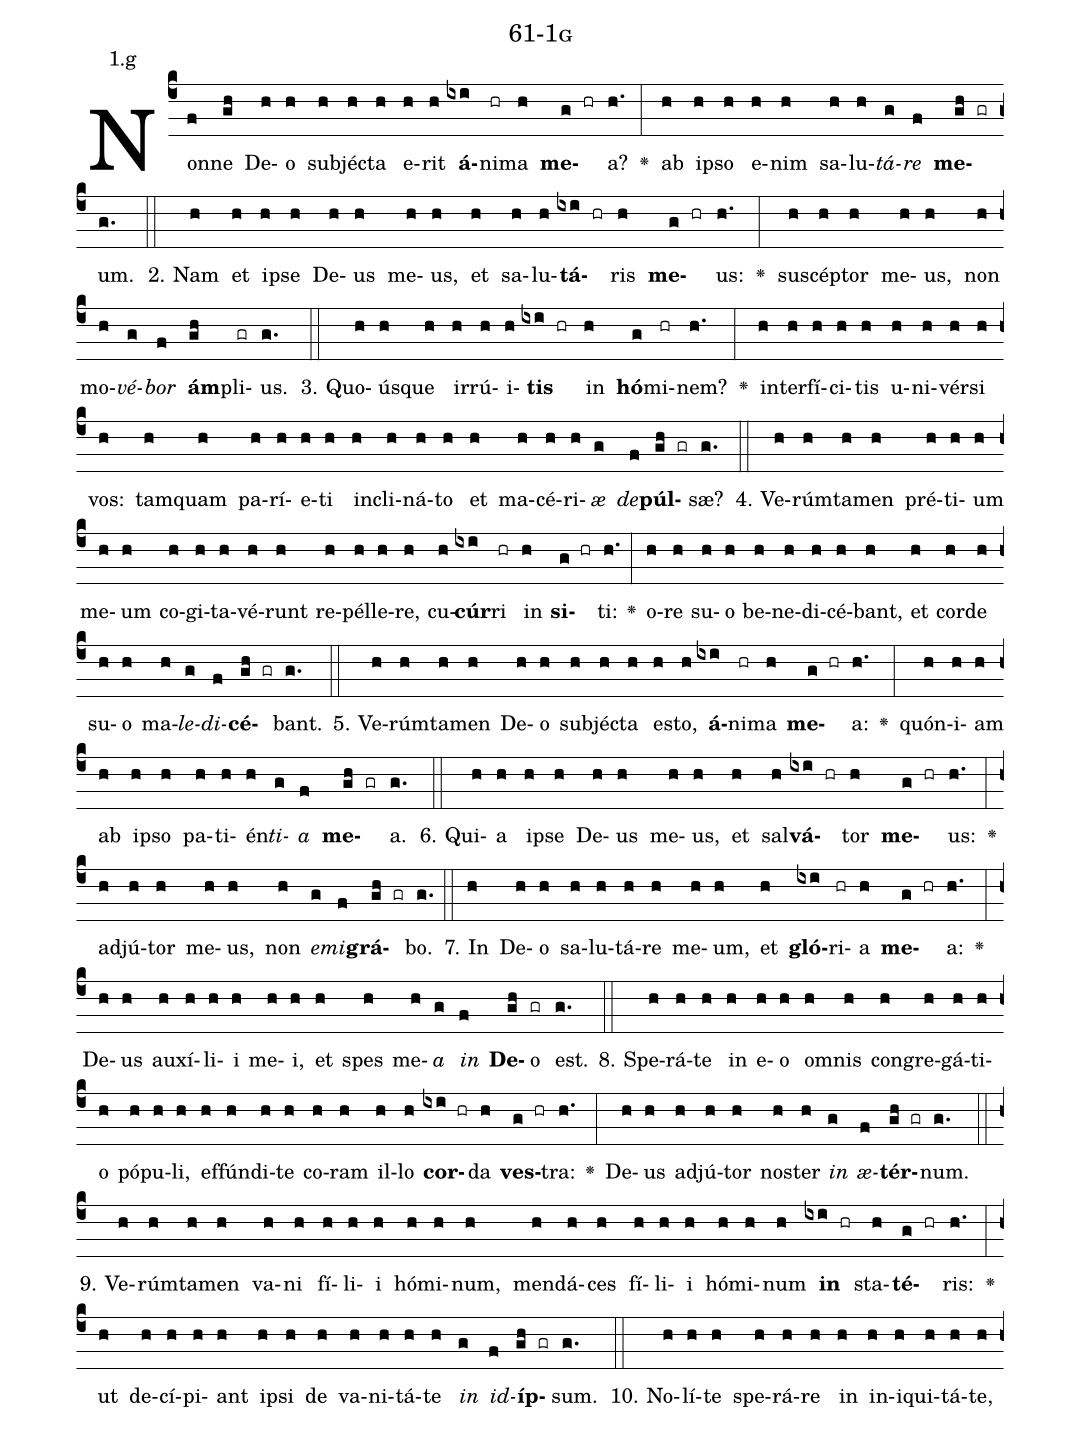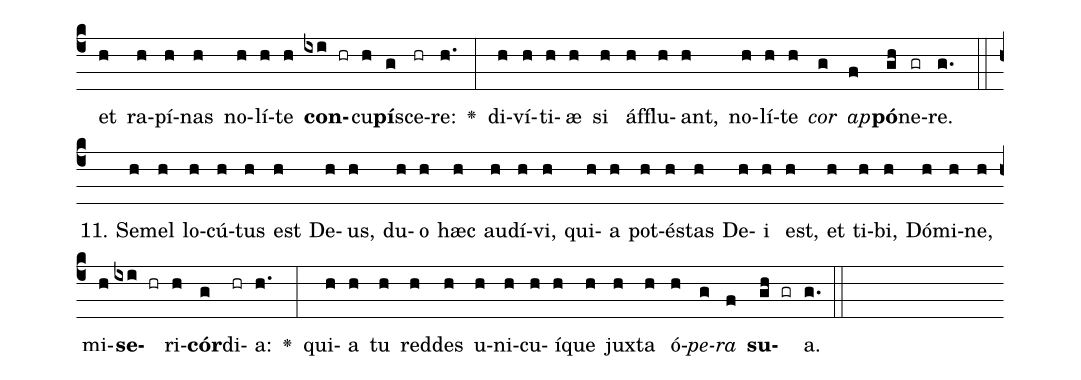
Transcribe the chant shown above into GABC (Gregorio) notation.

name: 61-1g;
annotation: 1.g;
%%
(c4)Non(f)ne(gh) De(h)o(h) sub(h)jéc(h)ta(h) e(h)rit(h) <b>á</b>(ixi)ni(hr)ma(h) <b>me</b>(g hr)a?(h.) <v>\greheightstar</v>(:) ab(h) ip(h)so(h) e(h)nim(h) sa(h)lu(h)<i>tá</i>(g)<i>re</i>(f) <b>me</b>(gh gr)um.(g.) (::)
2. Nam(h) et(h) ip(h)se(h) De(h)us(h) me(h)us,(h) et(h) sa(h)lu(h)<b>tá</b>(ixi hr)ris(h) <b>me</b>(g hr)us:(h.) <v>\greheightstar</v>(:) su(h)scép(h)tor(h) me(h)us,(h) non(h) mo(h)<i>vé</i>(g)<i>bor</i>(f) <b>ám</b>(gh)pli(gr)us.(g.) (::)
3. Quo(h)ús(h)que(h) ir(h)rú(h)i(h)<b>tis</b>(ixi hr) in(h) <b>hó</b>(g)mi(hr)nem?(h.) <v>\greheightstar</v>(:) in(h)ter(h)fí(h)ci(h)tis(h) u(h)ni(h)vér(h)si(h) vos:(h) tam(h)quam(h) pa(h)rí(h)e(h)ti(h) in(h)cli(h)ná(h)to(h) et(h) ma(h)cé(h)ri(h)<i>æ</i>(g) <i>de</i>(f)<b>púl</b>(gh gr)sæ?(g.) (::)
4. Ve(h)rúm(h)ta(h)men(h) pré(h)ti(h)um(h) me(h)um(h) co(h)gi(h)ta(h)vé(h)runt(h) re(h)pél(h)le(h)re,(h) cu(h)<b>cúr</b>(ixi)ri(hr) in(h) <b>si</b>(g hr)ti:(h.) <v>\greheightstar</v>(:) o(h)re(h) su(h)o(h) be(h)ne(h)di(h)cé(h)bant,(h) et(h) cor(h)de(h) su(h)o(h) ma(h)<i>le</i>(g)<i>di</i>(f)<b>cé</b>(gh gr)bant.(g.) (::)
5. Ve(h)rúm(h)ta(h)men(h) De(h)o(h) sub(h)jéc(h)ta(h) es(h)to,(h) <b>á</b>(ixi)ni(hr)ma(h) <b>me</b>(g hr)a:(h.) <v>\greheightstar</v>(:) quón(h)i(h)am(h) ab(h) ip(h)so(h) pa(h)ti(h)én(h)<i>ti</i>(g)<i>a</i>(f) <b>me</b>(gh gr)a.(g.) (::)
6. Qui(h)a(h) ip(h)se(h) De(h)us(h) me(h)us,(h) et(h) sal(h)<b>vá</b>(ixi hr)tor(h) <b>me</b>(g hr)us:(h.) <v>\greheightstar</v>(:) ad(h)jú(h)tor(h) me(h)us,(h) non(h) <i>e</i>(g)<i>mi</i>(f)<b>grá</b>(gh gr)bo.(g.) (::)
7. In(h) De(h)o(h) sa(h)lu(h)tá(h)re(h) me(h)um,(h) et(h) <b>gló</b>(ixi)ri(hr)a(h) <b>me</b>(g hr)a:(h.) <v>\greheightstar</v>(:) De(h)us(h) au(h)xí(h)li(h)i(h) me(h)i,(h) et(h) spes(h) me(h)<i>a</i>(g) <i>in</i>(f) <b>De</b>(gh)o(gr) est.(g.) (::)
8. Spe(h)rá(h)te(h) in(h) e(h)o(h) om(h)nis(h) con(h)gre(h)gá(h)ti(h)o(h) pó(h)pu(h)li,(h) ef(h)fún(h)di(h)te(h) co(h)ram(h) il(h)lo(h) <b>cor</b>(ixi hr)da(h) <b>ves</b>(g hr)tra:(h.) <v>\greheightstar</v>(:) De(h)us(h) ad(h)jú(h)tor(h) nos(h)ter(h) <i>in</i>(g) <i>æ</i>(f)<b>tér</b>(gh gr)num.(g.) (::)
9. Ve(h)rúm(h)ta(h)men(h) va(h)ni(h) fí(h)li(h)i(h) hó(h)mi(h)num,(h) men(h)dá(h)ces(h) fí(h)li(h)i(h) hó(h)mi(h)num(h) <b>in</b>(ixi hr) sta(h)<b>té</b>(g hr)ris:(h.) <v>\greheightstar</v>(:) ut(h) de(h)cí(h)pi(h)ant(h) ip(h)si(h) de(h) va(h)ni(h)tá(h)te(h) <i>in</i>(g) <i>id</i>(f)<b>íp</b>(gh gr)sum.(g.) (::)
10. No(h)lí(h)te(h) spe(h)rá(h)re(h) in(h) in(h)i(h)qui(h)tá(h)te,(h) et(h) ra(h)pí(h)nas(h) no(h)lí(h)te(h) <b>con</b>(ixi hr)cu(h)<b>pí</b>(g)sce(hr)re:(h.) <v>\greheightstar</v>(:) di(h)ví(h)ti(h)æ(h) si(h) áf(h)flu(h)ant,(h) no(h)lí(h)te(h) <i>cor</i>(g) <i>ap</i>(f)<b>pó</b>(gh)ne(gr)re.(g.) (::)
11. Se(h)mel(h) lo(h)cú(h)tus(h) est(h) De(h)us,(h) du(h)o(h) hæc(h) au(h)dí(h)vi,(h) qui(h)a(h) pot(h)és(h)tas(h) De(h)i(h) est,(h) et(h) ti(h)bi,(h) Dó(h)mi(h)ne,(h) mi(h)<b>se</b>(ixi hr)ri(h)<b>cór</b>(g)di(hr)a:(h.) <v>\greheightstar</v>(:) qui(h)a(h) tu(h) red(h)des(h) u(h)ni(h)cu(h)í(h)que(h) jux(h)ta(h) ó(h)<i>pe</i>(g)<i>ra</i>(f) <b>su</b>(gh gr)a.(g.) (::)
